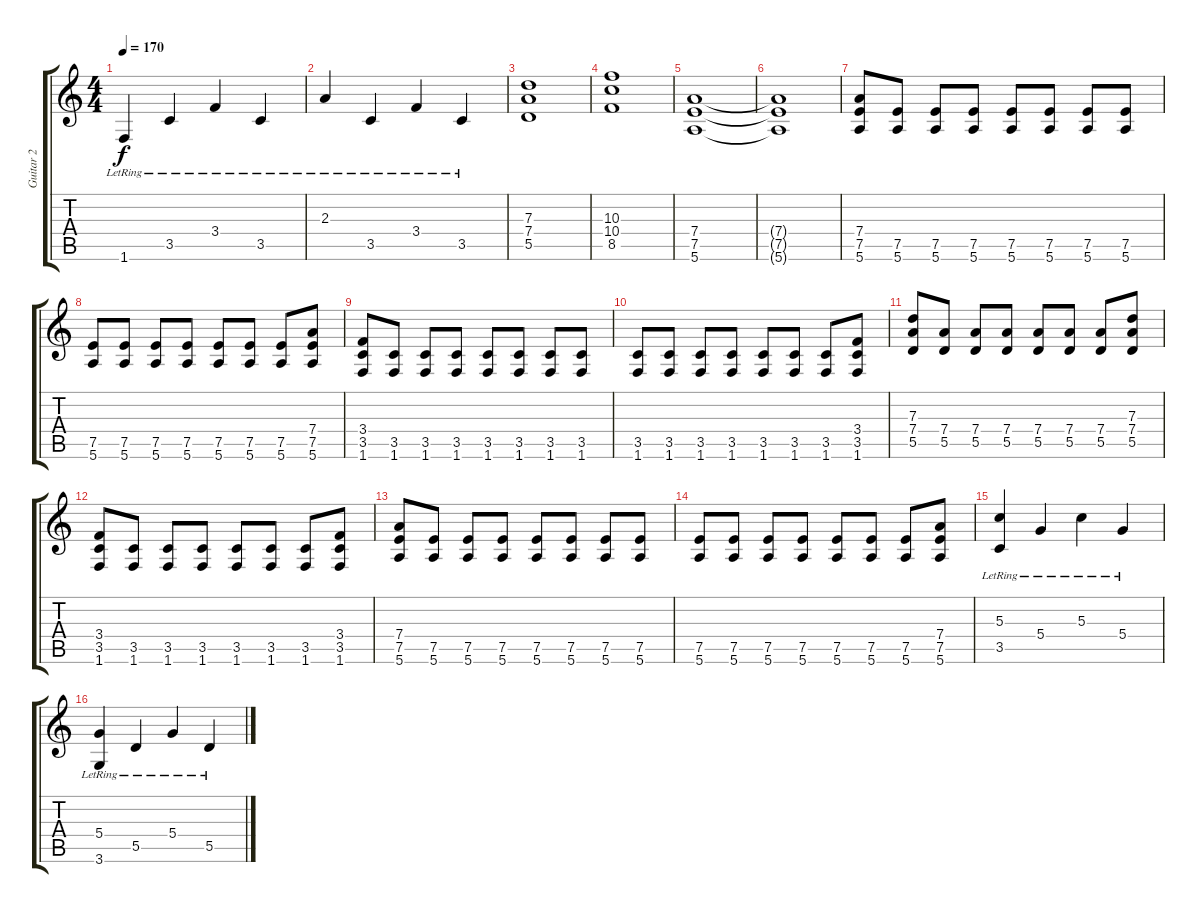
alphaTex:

\track ("Guitar 2" "Guitar 2") {instrument distortionguitar}
\staff {score tabs}
\tuning (E4 B3 G3 D3 A2 E2) {hide}
\ts (4 4)
\tempo 170
\clef g2
\ks c
1.6{lr}.4{dy f} 3.5{lr}.4 3.4{lr}.4 3.5{lr}.4 |
2.3{lr}.4 3.5{lr}.4 3.4{lr}.4 3.5{lr}.4 |
(7.3 7.4 5.5).1{instrument distortionguitar} |
(10.3 10.4 8.5).1 |
(7.4 7.5 5.6).1 |
(7.4{t} 7.5{t} 5.6{t}).1 |
(7.4 7.5 5.6).8 (7.5 5.6).8 (7.5 5.6).8 (7.5 5.6).8 (7.5 5.6).8 (7.5 5.6).8 (7.5 5.6).8 (7.5 5.6).8 |
(7.5 5.6).8 (7.5 5.6).8 (7.5 5.6).8 (7.5 5.6).8 (7.5 5.6).8 (7.5 5.6).8 (7.5 5.6).8 (7.4 7.5 5.6).8 |
(3.4 3.5 1.6).8 (3.5 1.6).8 (3.5 1.6).8 (3.5 1.6).8 (3.5 1.6).8 (3.5 1.6).8 (3.5 1.6).8 (3.5 1.6).8 |
(3.5 1.6).8 (3.5 1.6).8 (3.5 1.6).8 (3.5 1.6).8 (3.5 1.6).8 (3.5 1.6).8 (3.5 1.6).8 (3.4 3.5 1.6).8 |
(7.3 7.4 5.5).8 (7.4 5.5).8 (7.4 5.5).8 (7.4 5.5).8 (7.4 5.5).8 (7.4 5.5).8 (7.4 5.5).8 (7.3 7.4 5.5).8 |
(3.4 3.5 1.6).8 (3.5 1.6).8 (3.5 1.6).8 (3.5 1.6).8 (3.5 1.6).8 (3.5 1.6).8 (3.5 1.6).8 (3.4 3.5 1.6).8 |
(7.4 7.5 5.6).8 (7.5 5.6).8 (7.5 5.6).8 (7.5 5.6).8 (7.5 5.6).8 (7.5 5.6).8 (7.5 5.6).8 (7.5 5.6).8 |
(7.5 5.6).8 (7.5 5.6).8 (7.5 5.6).8 (7.5 5.6).8 (7.5 5.6).8 (7.5 5.6).8 (7.5 5.6).8 (7.4 7.5 5.6).8 |
(5.3{lr} 3.5{lr}).4{instrument electricguitarclean} 5.4{lr}.4 5.3{lr}.4 5.4{lr}.4 |
(5.4{lr} 3.6{lr}).4 5.5{lr}.4 5.4{lr}.4 5.5{lr}.4
